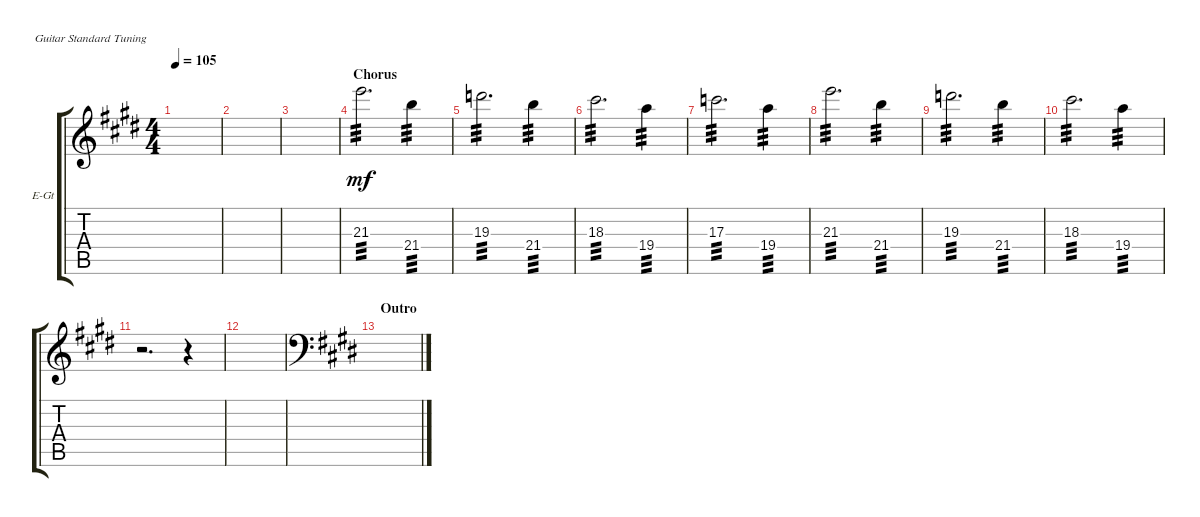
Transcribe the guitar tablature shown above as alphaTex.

\defaultSystemsLayout 4
\bracketExtendMode groupsimilarinstruments
\firstSystemTrackNameOrientation horizontal
\otherSystemsTrackNameOrientation horizontal
\track ("Guitar 3" "E-Gt") {instrument electricguitarclean}
\staff {score tabs}
\tuning (E4 B3 G3 D3 A2 E2)
\ts (4 4)
\tempo 105
\clef g2
\ks e
|
|
|
\section ("" "Chorus")
21.3.2{d tp 3 dy mf} 21.4.4{tp 3} |
19.3.2{d tp 3} 21.4.4{tp 3} |
18.3.2{d tp 3} 19.4.4{tp 3} |
17.3.2{d tp 3} 19.4.4{tp 3} |
21.3.2{d tp 3} 21.4.4{tp 3} |
19.3.2{d tp 3} 21.4.4{tp 3} |
18.3.2{d tp 3} 19.4.4{tp 3} |
r.2{d} r.4 |
|
\section ("" "Outro")
\clef f4
